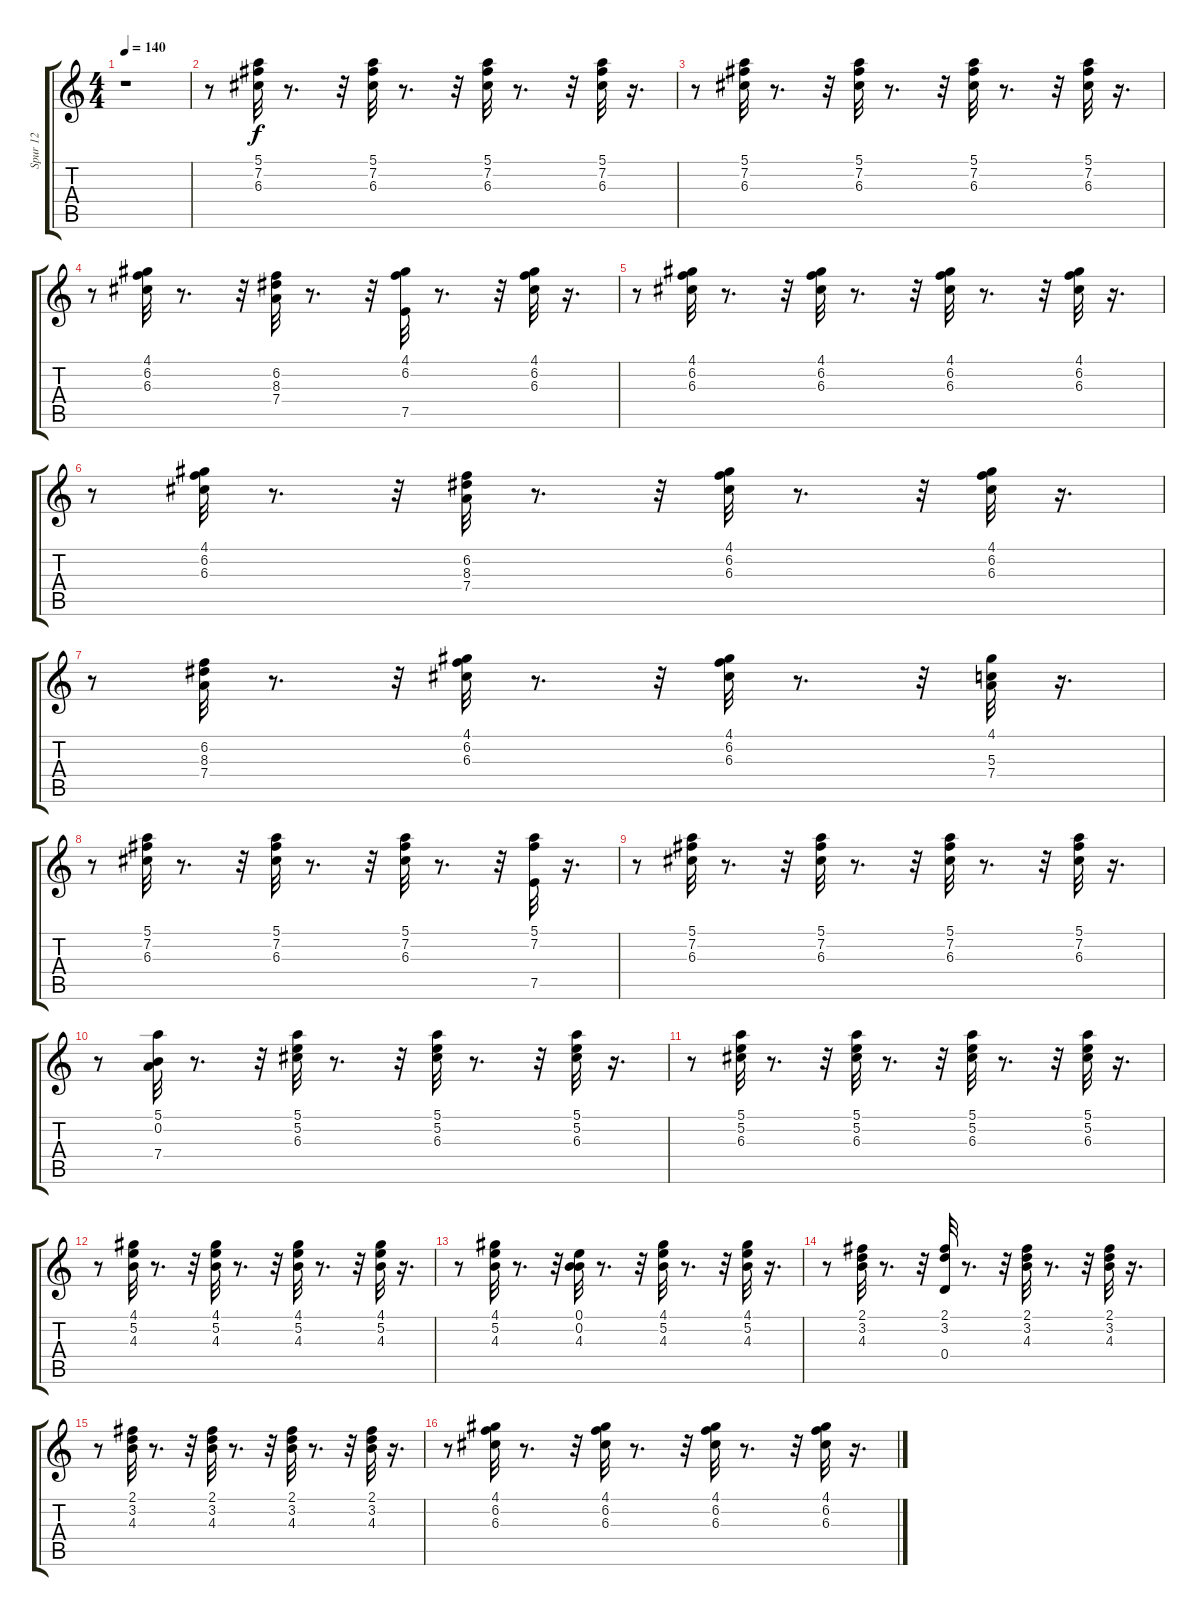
\track ("Spur 12" "Spur 12") {instrument acousticguitarsteel}
\staff {score tabs}
\tuning (E4 B3 G3 D3 A2 E2) {hide}
\ts (4 4)
\tempo 140
\clef g2
\ks c
r.1{dy f} |
r.8 (5.1 7.2 6.3).32 r.8{d} r.32 (5.1 7.2 6.3).32 r.8{d} r.32 (5.1 7.2 6.3).32 r.8{d} r.32 (5.1 7.2 6.3).32 r.16{d} |
r.8 (5.1 7.2 6.3).32 r.8{d} r.32 (5.1 7.2 6.3).32 r.8{d} r.32 (5.1 7.2 6.3).32 r.8{d} r.32 (5.1 7.2 6.3).32 r.16{d} |
r.8 (4.1 6.2 6.3).32 r.8{d} r.32 (6.2 8.3 7.4).32 r.8{d} r.32 (4.1 6.2 7.5).32 r.8{d} r.32 (4.1 6.2 6.3).32 r.16{d} |
r.8 (4.1 6.2 6.3).32 r.8{d} r.32 (4.1 6.2 6.3).32 r.8{d} r.32 (4.1 6.2 6.3).32 r.8{d} r.32 (4.1 6.2 6.3).32 r.16{d} |
r.8 (4.1 6.2 6.3).32 r.8{d} r.32 (6.2 8.3 7.4).32 r.8{d} r.32 (4.1 6.2 6.3).32 r.8{d} r.32 (4.1 6.2 6.3).32 r.16{d} |
r.8 (6.2 8.3 7.4).32 r.8{d} r.32 (4.1 6.2 6.3).32 r.8{d} r.32 (4.1 6.2 6.3).32 r.8{d} r.32 (4.1 5.3 7.4).32 r.16{d} |
r.8 (5.1 7.2 6.3).32 r.8{d} r.32 (5.1 7.2 6.3).32 r.8{d} r.32 (5.1 7.2 6.3).32 r.8{d} r.32 (5.1 7.2 7.5).32 r.16{d} |
r.8 (5.1 7.2 6.3).32 r.8{d} r.32 (5.1 7.2 6.3).32 r.8{d} r.32 (5.1 7.2 6.3).32 r.8{d} r.32 (5.1 7.2 6.3).32 r.16{d} |
r.8 (5.1 0.2 7.4).32 r.8{d} r.32 (5.1 5.2 6.3).32 r.8{d} r.32 (5.1 5.2 6.3).32 r.8{d} r.32 (5.1 5.2 6.3).32 r.16{d} |
r.8 (5.1 5.2 6.3).32 r.8{d} r.32 (5.1 5.2 6.3).32 r.8{d} r.32 (5.1 5.2 6.3).32 r.8{d} r.32 (5.1 5.2 6.3).32 r.16{d} |
r.8 (4.1 5.2 4.3).32 r.8{d} r.32 (4.1 5.2 4.3).32 r.8{d} r.32 (4.1 5.2 4.3).32 r.8{d} r.32 (4.1 5.2 4.3).32 r.16{d} |
r.8 (4.1 5.2 4.3).32 r.8{d} r.32 (0.1 0.2 4.3).32 r.8{d} r.32 (4.1 5.2 4.3).32 r.8{d} r.32 (4.1 5.2 4.3).32 r.16{d} |
r.8 (2.1 3.2 4.3).32 r.8{d} r.32 (2.1 3.2 0.4).32 r.8{d} r.32 (2.1 3.2 4.3).32 r.8{d} r.32 (2.1 3.2 4.3).32 r.16{d} |
r.8 (2.1 3.2 4.3).32 r.8{d} r.32 (2.1 3.2 4.3).32 r.8{d} r.32 (2.1 3.2 4.3).32 r.8{d} r.32 (2.1 3.2 4.3).32 r.16{d} |
r.8 (4.1 6.2 6.3).32 r.8{d} r.32 (4.1 6.2 6.3).32 r.8{d} r.32 (4.1 6.2 6.3).32 r.8{d} r.32 (4.1 6.2 6.3).32 r.16{d}
